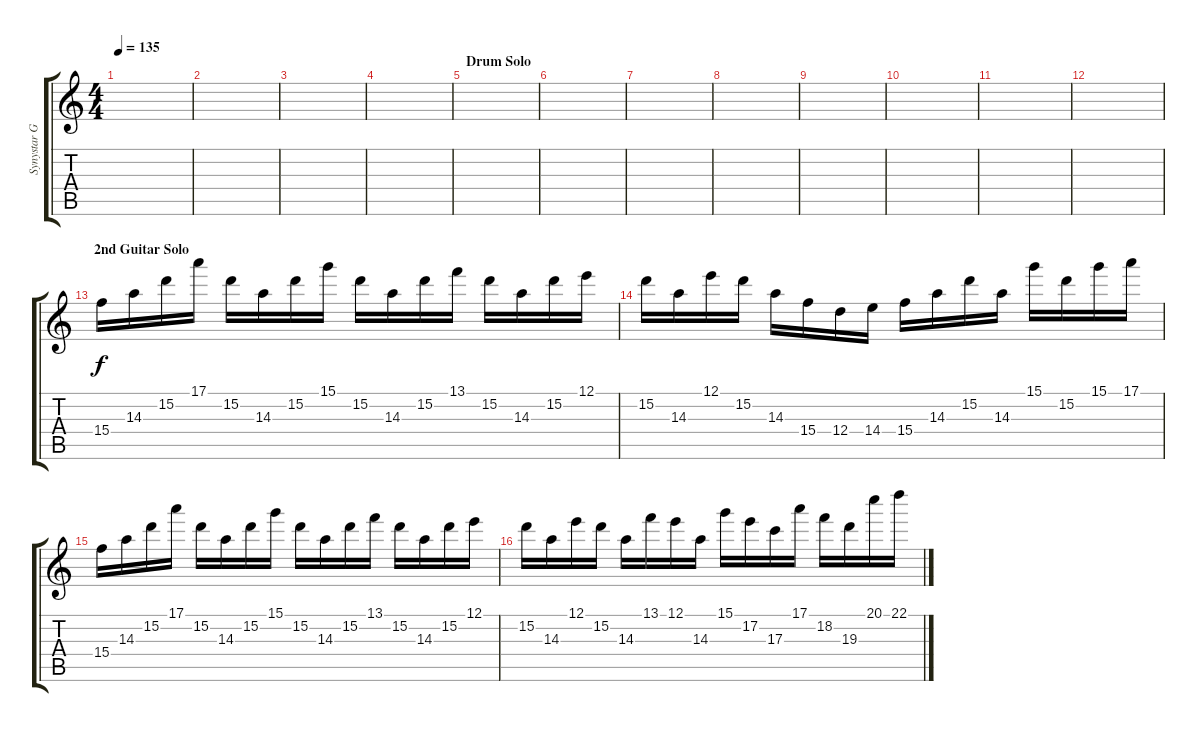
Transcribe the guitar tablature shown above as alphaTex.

\track ("Synystar Gates (Lead again)" "Synystar G") {instrument distortionguitar}
\staff {score tabs}
\tuning (E4 B3 G3 D3 A2 E2) {hide}
\ts (4 4)
\tempo 135
\clef g2
\ks c
|
|
|
|
\section ("" "Drum Solo")
|
|
|
|
|
|
|
|
\section ("" "2nd Guitar Solo")
15.4.16 14.3.16 15.2.16 17.1.16 15.2.16 14.3.16 15.2.16 15.1.16 15.2.16 14.3.16 15.2.16 13.1.16 15.2.16 14.3.16 15.2.16 12.1.16 |
15.2.16 14.3.16 12.1.16 15.2.16 14.3.16 15.4.16 12.4.16 14.4.16 15.4.16 14.3.16 15.2.16 14.3.16 15.1.16 15.2.16 15.1.16 17.1.16 |
15.4.16 14.3.16 15.2.16 17.1.16 15.2.16 14.3.16 15.2.16 15.1.16 15.2.16 14.3.16 15.2.16 13.1.16 15.2.16 14.3.16 15.2.16 12.1.16 |
15.2.16 14.3.16 12.1.16 15.2.16 14.3.16 13.1.16 12.1.16 14.3.16 15.1.16 17.2.16 17.3.16 17.1.16 18.2.16 19.3.16 20.1.16 22.1.16
